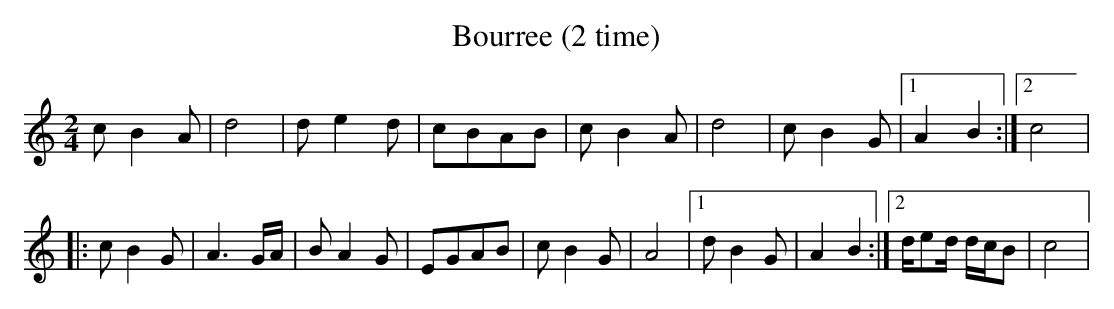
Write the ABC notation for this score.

X:1
T:Bourree (2 time)
L:1/8
M:2/4
K:C major
cB2A|d4|de2d|cBAB|cB2A|d4|cB2G|1A2B2:|2c4|
|:cB2G|A3G/A/|BA2G|EGAB|cB2G|A4|1dB2G|A2B2:|2d/ed/ d/c/B|c4|
